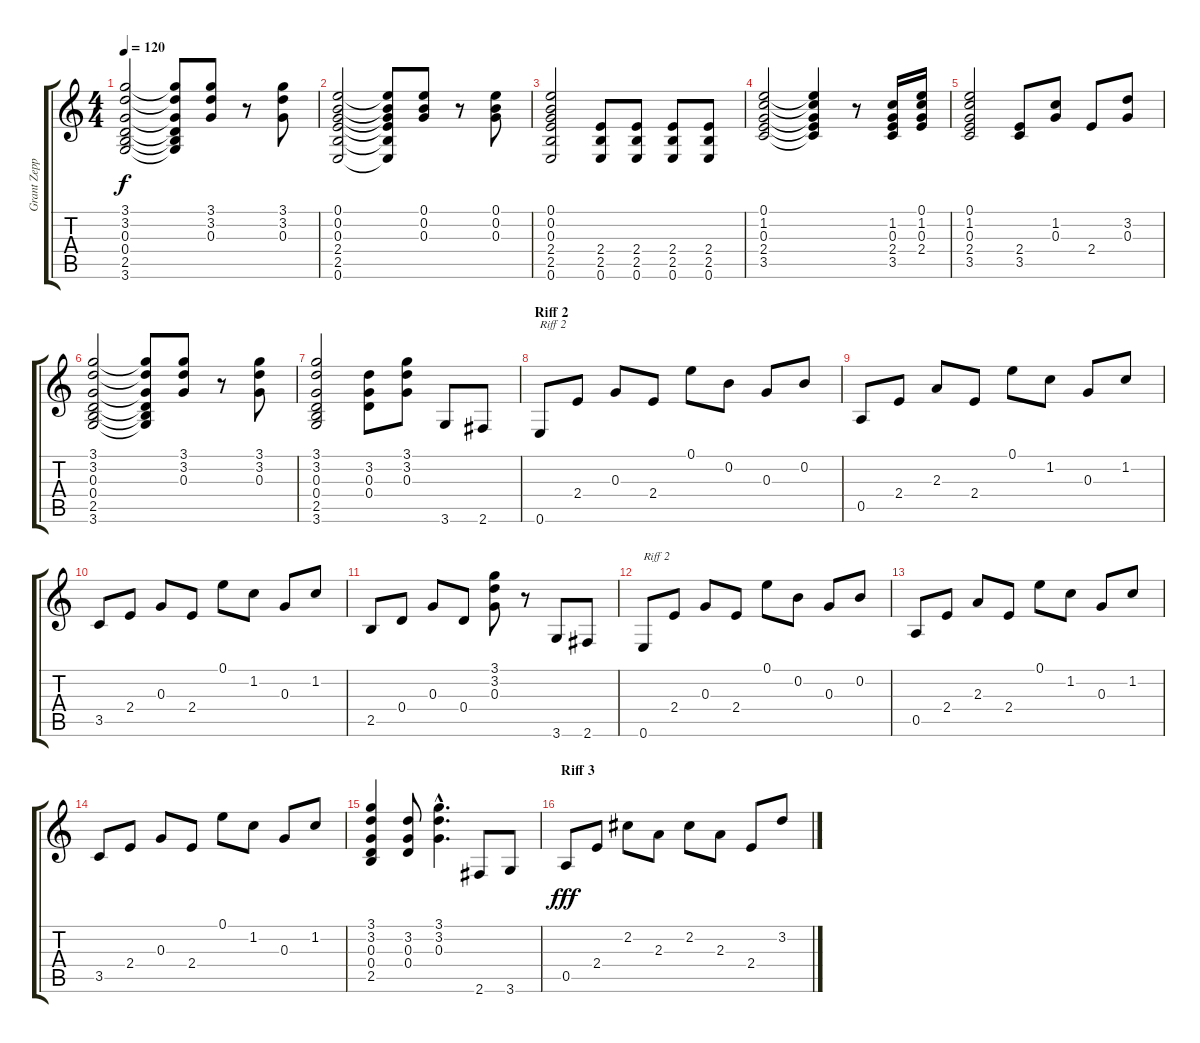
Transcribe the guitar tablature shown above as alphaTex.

\track ("Grant Zeppelin" "Grant Zepp") {instrument acousticguitarsteel}
\staff {score tabs}
\tuning (E4 B3 G3 D3 A2 E2) {hide}
\ts (4 4)
\tempo 120
\clef g2
\ks c
(3.1 3.2 0.3 0.4 2.5 3.6).2{dy f} (3.1{t} 3.2{t} 0.3{t} 0.4{t} 2.5{t} 3.6{t}).8 (3.1 3.2 0.3).8 r.8 (3.1 3.2 0.3).8 |
(0.1 0.2 0.3 2.4 2.5 0.6).2 (0.1{t} 0.2{t} 0.3{t} 2.4{t} 2.5{t} 0.6{t}).8 (0.1 0.2 0.3).8 r.8 (0.1 0.2 0.3).8 |
(0.1 0.2 0.3 2.4 2.5 0.6).2 (2.4 2.5 0.6).8 (2.4 2.5 0.6).8 (2.4 2.5 0.6).8 (2.4 2.5 0.6).8 |
(0.1 1.2 0.3 2.4 3.5).2 (0.1{t} 1.2{t} 0.3{t} 2.4{t} 3.5{t}).4 r.8 (1.2 0.3 2.4 3.5).16 (0.1 1.2 0.3 2.4).16 |
(0.1 1.2 0.3 2.4 3.5).2 (2.4 3.5).8 (1.2 0.3).8 2.4.8 (3.2 0.3).8 |
(3.1 3.2 0.3 0.4 2.5 3.6).2 (3.1{t} 3.2{t} 0.3{t} 0.4{t} 2.5{t} 3.6{t}).8 (3.1 3.2 0.3).8 r.8 (3.1 3.2 0.3).8 |
(3.1 3.2 0.3 0.4 2.5 3.6).2 (3.2 0.3 0.4).8 (3.1 3.2 0.3).8 3.6.8 2.6.8 |
\section ("" "Riff 2")
0.6.8{txt "Riff 2"} 2.4.8 0.3.8 2.4.8 0.1.8 0.2.8 0.3.8 0.2.8 |
0.5.8 2.4.8 2.3.8 2.4.8 0.1.8 1.2.8 0.3.8 1.2.8 |
3.5.8 2.4.8 0.3.8 2.4.8 0.1.8 1.2.8 0.3.8 1.2.8 |
2.5.8 0.4.8 0.3.8 0.4.8 (3.1 3.2 0.3).8 r.8 3.6.8 2.6.8 |
0.6.8{txt "Riff 2"} 2.4.8 0.3.8 2.4.8 0.1.8 0.2.8 0.3.8 0.2.8 |
0.5.8 2.4.8 2.3.8 2.4.8 0.1.8 1.2.8 0.3.8 1.2.8 |
3.5.8 2.4.8 0.3.8 2.4.8 0.1.8 1.2.8 0.3.8 1.2.8 |
(3.1 3.2 0.3 0.4 2.5).4 (3.2 0.3 0.4).8 (3.1{hac} 3.2{hac} 0.3{hac}).4{d} 2.6.8 3.6.8 |
\section ("" "Riff 3")
0.5.8{dy fff} 2.4.8 2.2.8 2.3.8 2.2.8 2.3.8 2.4.8 3.2.8
